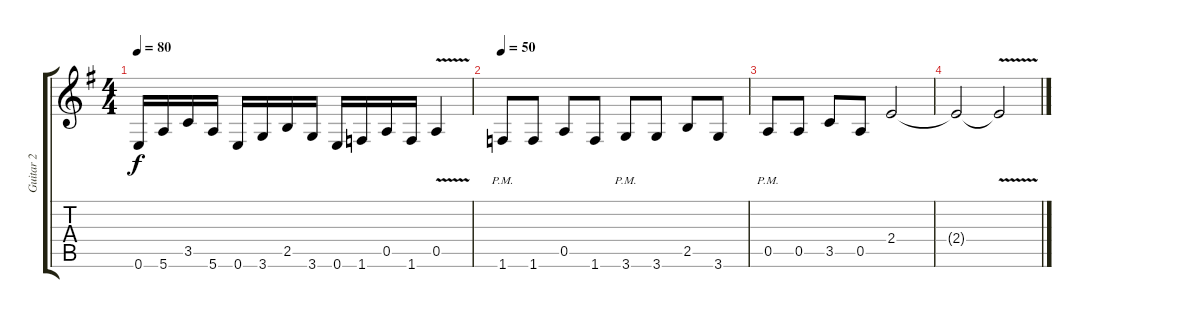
\track ("Guitar 2" "Guitar 2") {instrument distortionguitar}
\staff {score tabs}
\tuning (E4 B3 G3 D3 A2 E2) {hide}
\ts (4 4)
\tempo 80
\clef g2
\ks g
0.6.16{dy f} 5.6.16 3.5.16 5.6.16 0.6.16 3.6.16 2.5.16 3.6.16 0.6.16 1.6.16 0.5.16 1.6.16 0.5{v}.4 |
\tempo 50
1.6{pm}.8 1.6.8 0.5.8 1.6.8 3.6{pm}.8 3.6.8 2.5.8 3.6.8 |
0.5{pm}.8 0.5.8 3.5.8 0.5.8 2.4.2 |
2.4{t}.2{volume 10} 2.4{v t}.2
